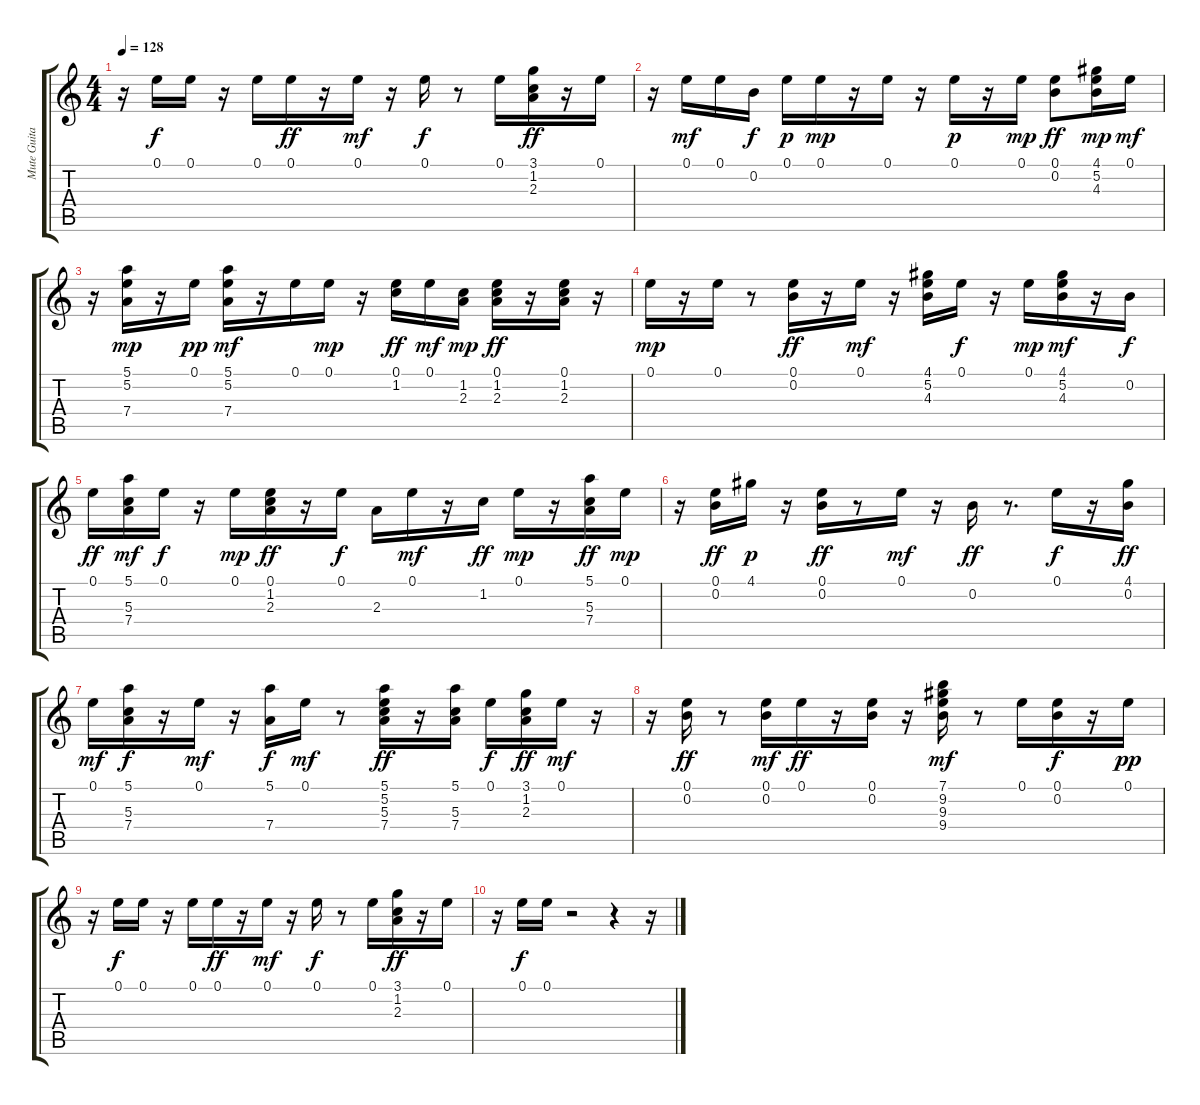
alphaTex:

\track ("Mute Guitar | Jamiroquai" "Mute Guita") {instrument electricguitarmuted}
\staff {score tabs}
\tuning (E4 B3 G3 D3 A2 E2) {hide}
\ts (4 4)
\tempo 128
\clef g2
\ks c
r.16{dy pp} 0.1.16{dy f} 0.1.16 r.16 0.1.16 0.1.16{dy ff} r.16 0.1.16{dy mf} r.16 0.1.16{dy f} r.8 0.1.16 (3.1 1.2 2.3).16{dy ff} r.16 0.1.16 |
r.16 0.1.16{dy mf} 0.1.16 0.2.16{dy f} 0.1.16{dy p} 0.1.16{dy mp} r.16 0.1.16 r.16 0.1.16{dy p} r.16 0.1.16{dy mp} (0.1 0.2).8{dy ff} (4.1 5.2 4.3).16{dy mp} 0.1.16{dy mf} |
r.16 (5.1 5.2 7.4).16{dy mp} r.16 0.1.16{dy pp} (5.1 5.2 7.4).16{dy mf} r.16 0.1.16 0.1.16{dy mp} r.16 (0.1 1.2).16{dy ff} 0.1.16{dy mf} (1.2 2.3).16{dy mp} (0.1 1.2 2.3).16{dy ff} r.16 (0.1 1.2 2.3).16 r.16 |
0.1.16{dy mp} r.16 0.1.16 r.8 (0.1 0.2).16{dy ff} r.16 0.1.16{dy mf} r.16 (4.1 5.2 4.3).16 0.1.16{dy f} r.16 0.1.16{dy mp} (4.1 5.2 4.3).16{dy mf} r.16 0.2.16{dy f} |
0.1.16{dy ff} (5.1 5.3 7.4).16{dy mf} 0.1.16{dy f} r.16 0.1.16{dy mp} (0.1 1.2 2.3).16{dy ff} r.16 0.1.16{dy f} 2.3.16 0.1.16{dy mf} r.16 1.2.16{dy ff} 0.1.16{dy mp} r.16 (5.1 5.3 7.4).16{dy ff} 0.1.16{dy mp} |
r.16 (0.1 0.2).16{dy ff} 4.1.16{dy p} r.16 (0.1 0.2).16{dy ff} r.8 0.1.16{dy mf} r.16 0.2.16{dy ff} r.8{d} 0.1.16{dy f} r.16 (4.1 0.2).16{dy ff} |
0.1.16{dy mf} (5.1 5.3 7.4).16{dy f} r.16 0.1.16{dy mf} r.16 (5.1 7.4).16{dy f} 0.1.16{dy mf} r.8 (5.1 5.2 5.3 7.4).16{dy ff} r.16 (5.1 5.3 7.4).16 0.1.16{dy f} (3.1 1.2 2.3).16{dy ff} 0.1.16{dy mf} r.16 |
r.16 (0.1 0.2).16{dy ff} r.8 (0.1 0.2).16{dy mf} 0.1.16{dy ff} r.16 (0.1 0.2).16 r.16 (7.1 9.2 9.3 9.4).16{dy mf} r.8 0.1.16 (0.1 0.2).16{dy f} r.16 0.1.16{dy pp} |
r.16 0.1.16{dy f} 0.1.16 r.16 0.1.16 0.1.16{dy ff} r.16 0.1.16{dy mf} r.16 0.1.16{dy f} r.8 0.1.16 (3.1 1.2 2.3).16{dy ff} r.16 0.1.16 |
r.16 0.1.16{dy f} 0.1.16 r.2 r.4 r.16
